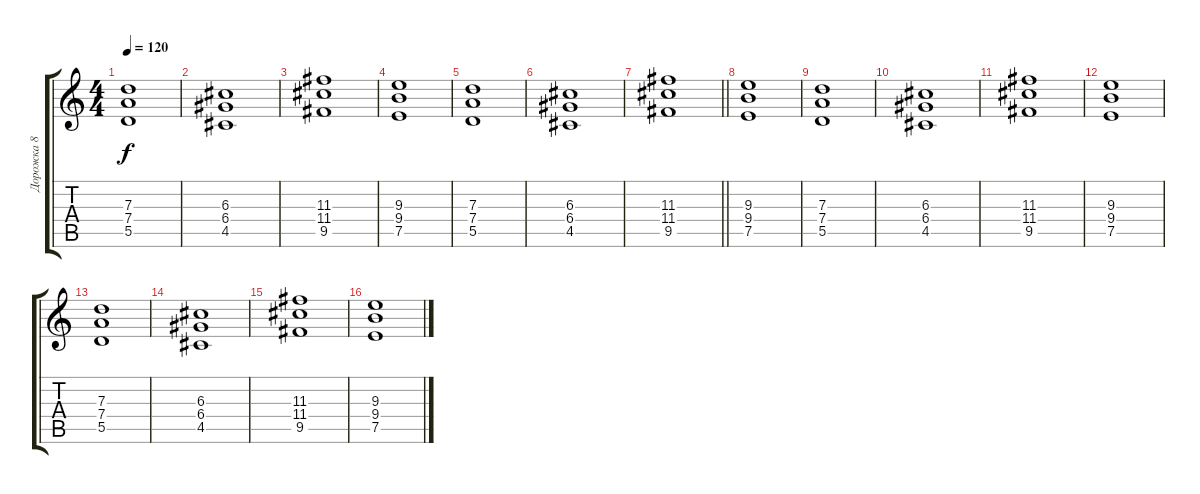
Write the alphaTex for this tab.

\track ("Дорожка 8" "Дорожка 8") {instrument overdrivenguitar}
\staff {score tabs}
\tuning (E4 B3 G3 D3 A2 E2) {hide}
\ts (4 4)
\tempo 120
\clef g2
\ks c
(7.3 7.4 5.5).1{dy f} |
(6.3 6.4 4.5).1 |
(11.3 11.4 9.5).1 |
(9.3 9.4 7.5).1 |
(7.3 7.4 5.5).1 |
(6.3 6.4 4.5).1 |
\barLineRight lightlight
(11.3 11.4 9.5).1 |
(9.3 9.4 7.5).1 |
(7.3 7.4 5.5).1 |
(6.3 6.4 4.5).1 |
(11.3 11.4 9.5).1 |
(9.3 9.4 7.5).1 |
(7.3 7.4 5.5).1 |
(6.3 6.4 4.5).1 |
(11.3 11.4 9.5).1 |
(9.3 9.4 7.5).1
